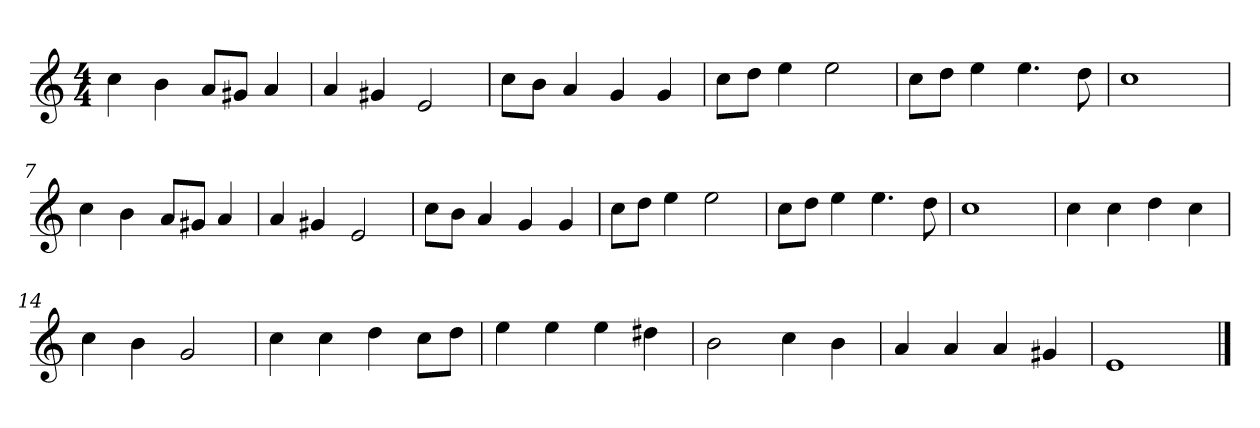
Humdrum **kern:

**kern
*part1
*staff1
*clefG2
*k[]
*C:
*M4/4
=1
4cc
4b
8a/L
8g#X/J
4a
=2
4a
4g#X
2e
=3
8cc\L
8b\J
4a
4g
4g
=4
8cc\L
8dd\J
4ee
2ee
=5
8cc\L
8dd\J
4ee
4.ee
8dd
=6
1cc
=7
4cc
4b
8a/L
8g#X/J
4a
=8
4a
4g#X
2e
=9
8cc\L
8b\J
4a
4g
4g
=10
8cc\L
8dd\J
4ee
2ee
=11
8cc\L
8dd\J
4ee
4.ee
8dd
=12
1cc
=13
4cc
4cc
4dd
4cc
=14
4cc
4b
2g
=15
4cc
4cc
4dd
8cc\L
8dd\J
=16
4ee
4ee
4ee
4dd#X
=17
2b
4cc
4b
=18
4a
4a
4a
4g#X
=19
1e
==
*-
